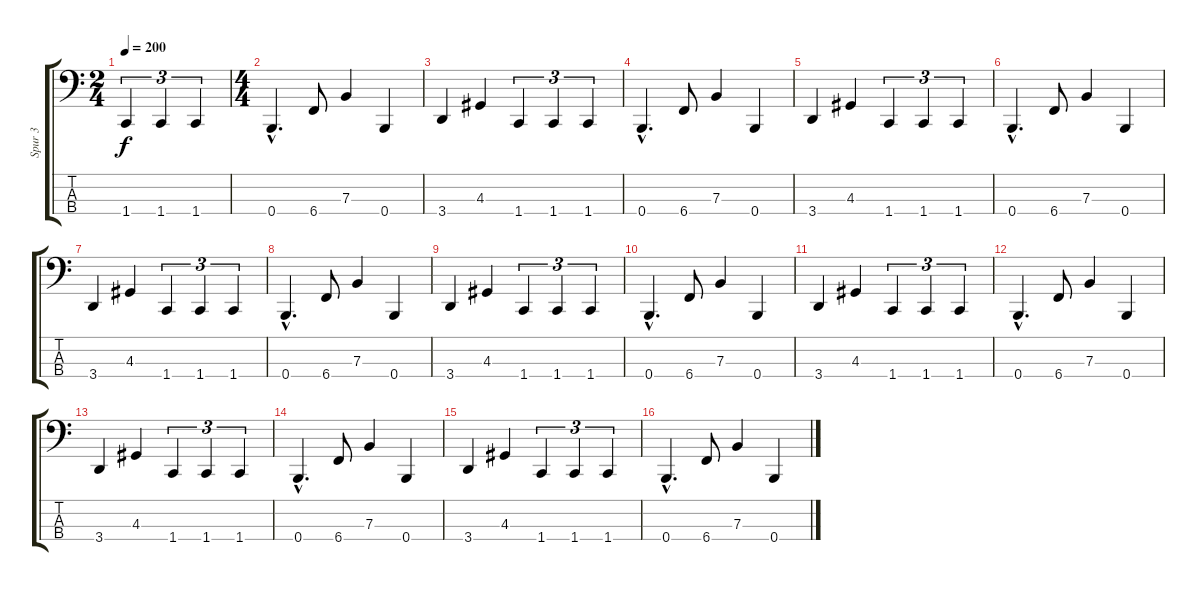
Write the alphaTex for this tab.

\track ("Spur 3" "Spur 3") {instrument electricbassfinger}
\staff {score tabs}
\tuning (D2 A1 E1 B0) {hide}
\ts (2 4)
\tempo 200
\clef f4
\ks c
1.4.4{tu (3 2) dy f instrument electricbassfinger} 1.4.4{tu (3 2)} 1.4.4{tu (3 2)} |
\ts (4 4)
0.4{hac}.4{d} 6.4.8 7.3.4 0.4.4 |
3.4.4 4.3.4 1.4.4{tu (3 2)} 1.4.4{tu (3 2)} 1.4.4{tu (3 2)} |
0.4{hac}.4{d} 6.4.8 7.3.4 0.4.4 |
3.4.4 4.3.4 1.4.4{tu (3 2)} 1.4.4{tu (3 2)} 1.4.4{tu (3 2)} |
0.4{hac}.4{d} 6.4.8 7.3.4 0.4.4 |
3.4.4 4.3.4 1.4.4{tu (3 2)} 1.4.4{tu (3 2)} 1.4.4{tu (3 2)} |
0.4{hac}.4{d} 6.4.8 7.3.4 0.4.4 |
3.4.4 4.3.4 1.4.4{tu (3 2)} 1.4.4{tu (3 2)} 1.4.4{tu (3 2)} |
0.4{hac}.4{d} 6.4.8 7.3.4 0.4.4 |
3.4.4 4.3.4 1.4.4{tu (3 2)} 1.4.4{tu (3 2)} 1.4.4{tu (3 2)} |
0.4{hac}.4{d} 6.4.8 7.3.4 0.4.4 |
3.4.4 4.3.4 1.4.4{tu (3 2)} 1.4.4{tu (3 2)} 1.4.4{tu (3 2)} |
0.4{hac}.4{d} 6.4.8 7.3.4 0.4.4 |
3.4.4 4.3.4 1.4.4{tu (3 2)} 1.4.4{tu (3 2)} 1.4.4{tu (3 2)} |
0.4{hac}.4{d} 6.4.8 7.3.4 0.4.4
